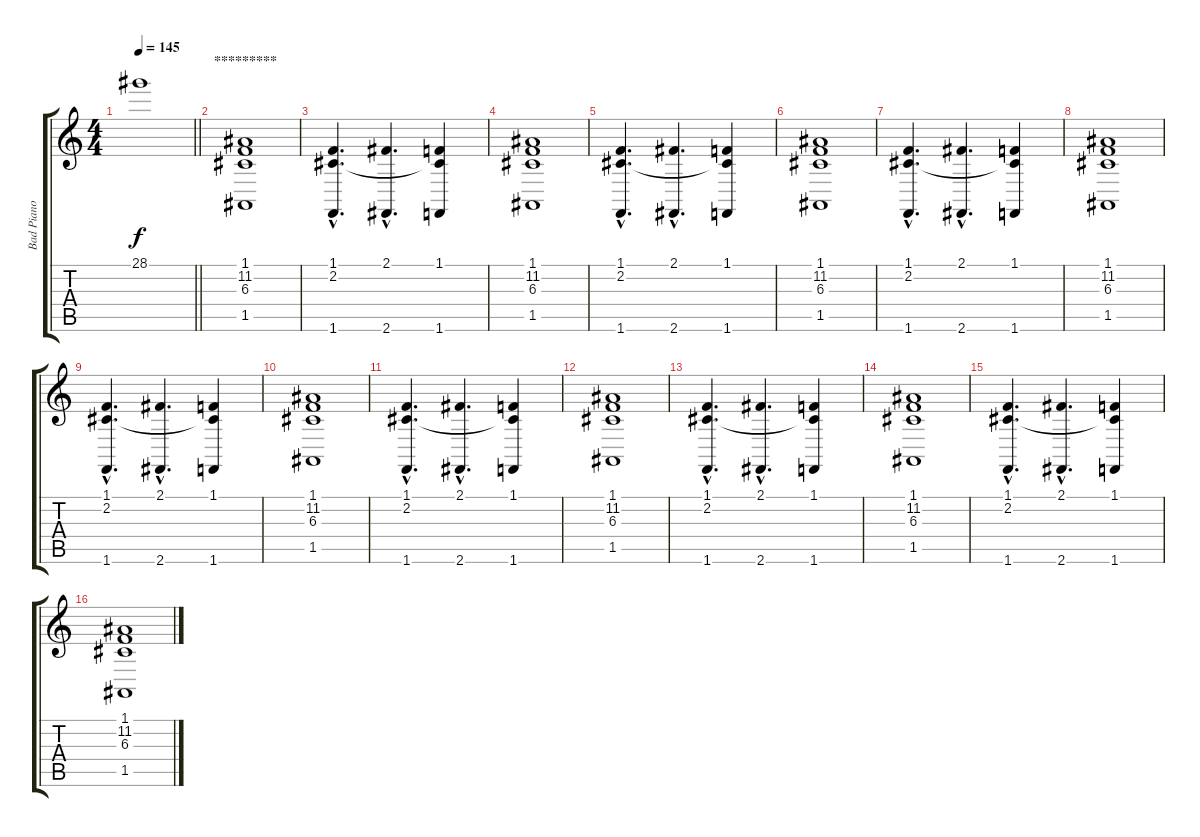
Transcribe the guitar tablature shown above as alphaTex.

\track ("Bad Piano" "Bad Piano") {instrument acousticgrandpiano}
\staff {score tabs}
\tuning (E4 B3 G3 D3 A2 E2) {hide}
\ts (4 4)
\tempo 145
\clef g2
\barLineRight lightlight
\ks c
28.1.1{dy f} |
\section ("" "*********")
(1.1 11.2 6.3 1.5).1 |
(1.1{hac} 2.2{hac} 1.6{hac}).4{d} (2.1{hac} 2.6{hac}).4{d} (1.1 2.2{t} 1.6).4 |
(1.1 11.2 6.3 1.5).1 |
(1.1{hac} 2.2{hac} 1.6{hac}).4{d} (2.1{hac} 2.6{hac}).4{d} (1.1 2.2{t} 1.6).4 |
(1.1 11.2 6.3 1.5).1 |
(1.1{hac} 2.2{hac} 1.6{hac}).4{d} (2.1{hac} 2.6{hac}).4{d} (1.1 2.2{t} 1.6).4 |
(1.1 11.2 6.3 1.5).1 |
(1.1{hac} 2.2{hac} 1.6{hac}).4{d} (2.1{hac} 2.6{hac}).4{d} (1.1 2.2{t} 1.6).4 |
(1.1 11.2 6.3 1.5).1 |
(1.1{hac} 2.2{hac} 1.6{hac}).4{d} (2.1{hac} 2.6{hac}).4{d} (1.1 2.2{t} 1.6).4 |
(1.1 11.2 6.3 1.5).1 |
(1.1{hac} 2.2{hac} 1.6{hac}).4{d} (2.1{hac} 2.6{hac}).4{d} (1.1 2.2{t} 1.6).4 |
(1.1 11.2 6.3 1.5).1 |
(1.1{hac} 2.2{hac} 1.6{hac}).4{d} (2.1{hac} 2.6{hac}).4{d} (1.1 2.2{t} 1.6).4 |
(1.1 11.2 6.3 1.5).1
